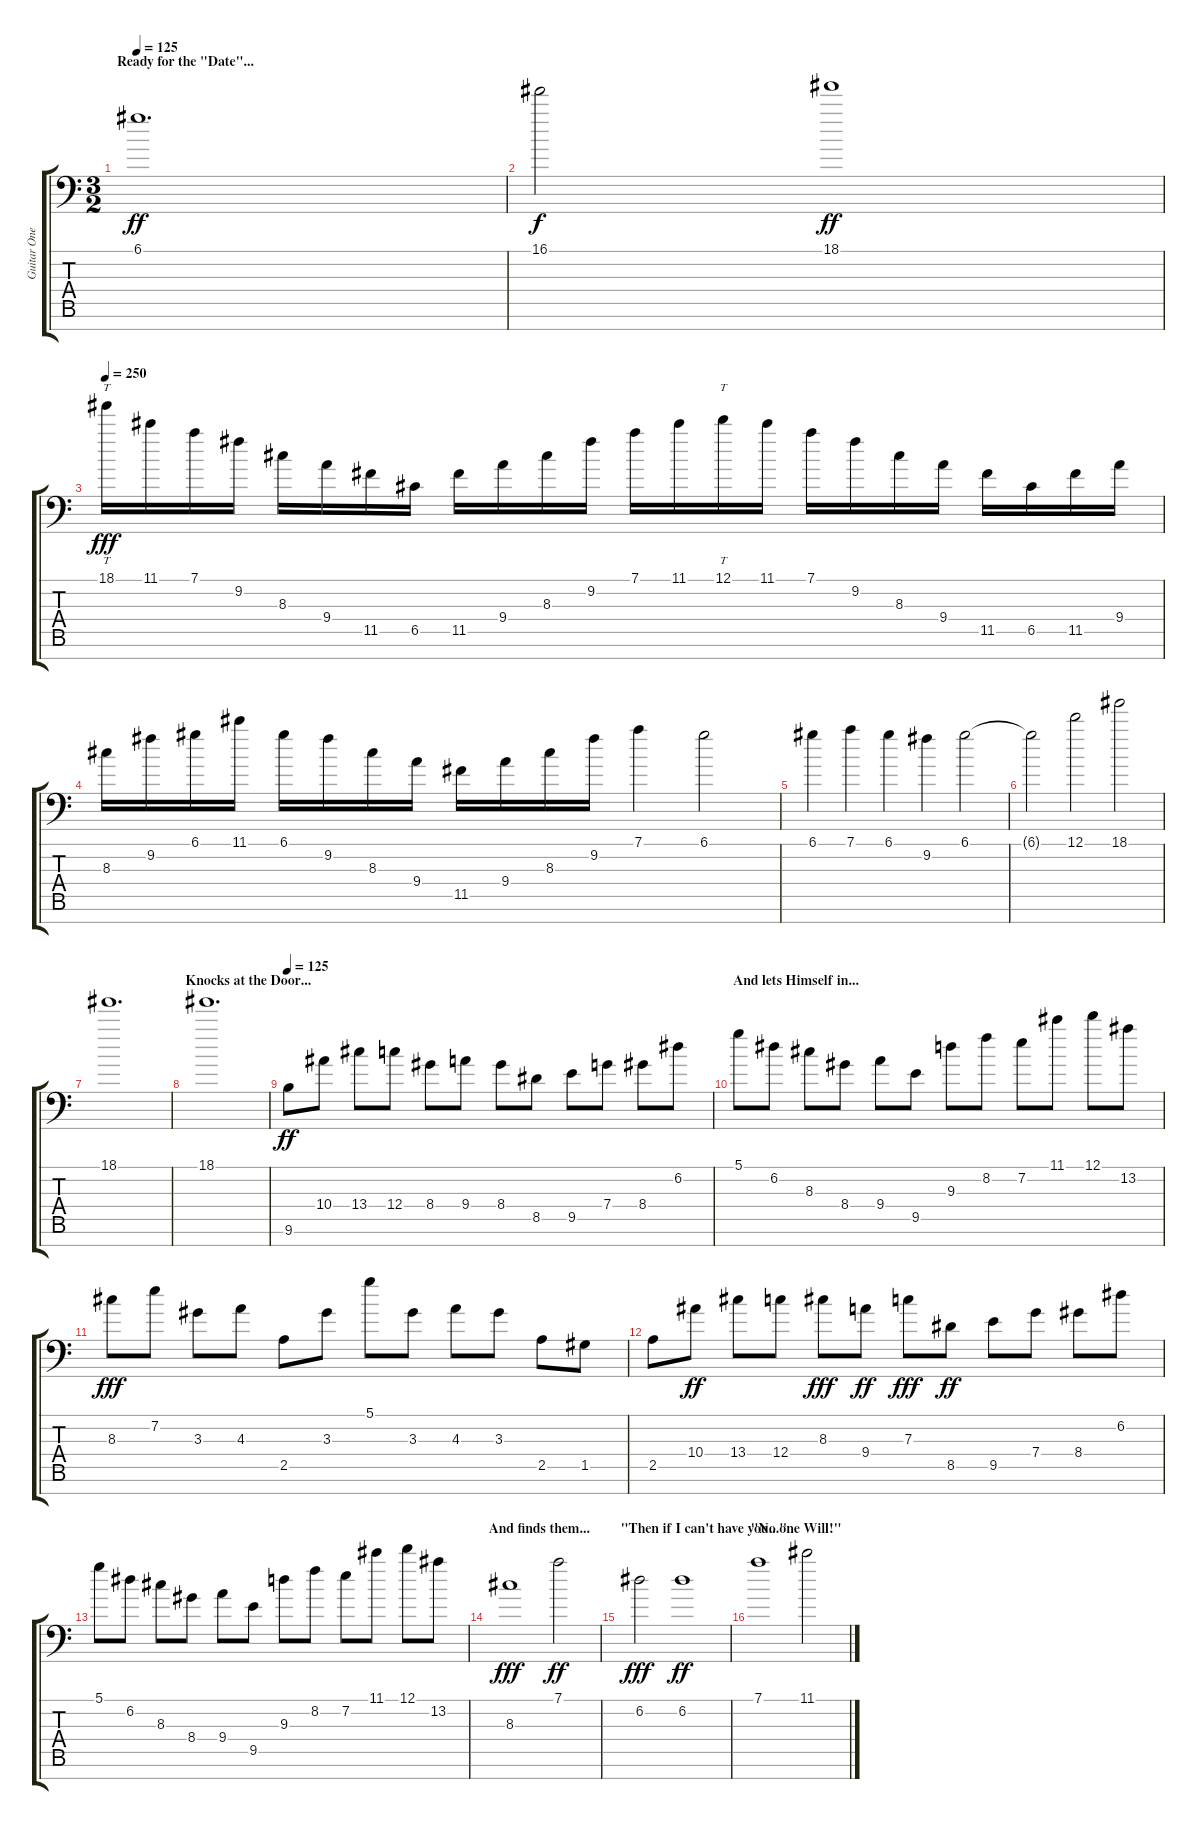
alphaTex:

\track ("Guitar One" "Guitar One") {instrument overdrivenguitar}
\staff {score tabs}
\tuning (D4 A3 F3 C3 G2 D2 A1) {hide}
\ts (3 2)
\section ("" "Ready for the \"Date\"...")
\tempo 125
\clef f4
\ks c
6.1.1{d dy ff} |
16.1.2{dy f} 18.1.1{dy ff} |
\tempo 250
18.1.16{tt dy fff} 11.1.16 7.1.16 9.2.16 8.3.16 9.4.16 11.5.16 6.5.16 11.5.16 9.4.16 8.3.16 9.2.16 7.1.16 11.1.16 12.1.16{tt} 11.1.16 7.1.16 9.2.16 8.3.16 9.4.16 11.5.16 6.5.16 11.5.16 9.4.16 |
8.3.16 9.2.16 6.1.16 11.1.16 6.1.16 9.2.16 8.3.16 9.4.16 11.5.16 9.4.16 8.3.16 9.2.16 7.1.4 6.1.2 |
6.1.4 7.1.4 6.1.4 9.2.4 6.1.2 |
6.1{t}.2 12.1.2 18.1.2 |
18.1.1{d} |
\section ("" "Knocks at the Door...")
18.1.1{d} |
\tempo 125
9.6.8{dy ff} 10.4.8 13.4.8 12.4.8 8.4.8 9.4.8 8.4.8 8.5.8 9.5.8 7.4.8 8.4.8 6.2.8 |
\section ("" "And lets Himself in...")
5.1.8 6.2.8 8.3.8 8.4.8 9.4.8 9.5.8 9.3.8 8.2.8 7.2.8 11.1.8 12.1.8 13.2.8 |
8.3.8{dy fff} 7.2.8 3.3.8 4.3.8 2.5.8 3.3.8 5.1.8 3.3.8 4.3.8 3.3.8 2.5.8 1.5.8 |
2.5.8 10.4.8{dy ff} 13.4.8 12.4.8 8.3.8{dy fff} 9.4.8{dy ff} 7.3.8{dy fff} 8.5.8{dy ff} 9.5.8 7.4.8 8.4.8 6.2.8 |
5.1.8 6.2.8 8.3.8 8.4.8 9.4.8 9.5.8 9.3.8 8.2.8 7.2.8 11.1.8 12.1.8 13.2.8 |
\section ("" "And finds them...")
8.3.1{dy fff} 7.1.2{dy ff} |
\section ("" "\"Then if I can't have you...\"")
6.2.2{dy fff} 6.2.1{dy ff} |
\section ("" "\"No one Will!\"")
7.1.1 11.1.2
